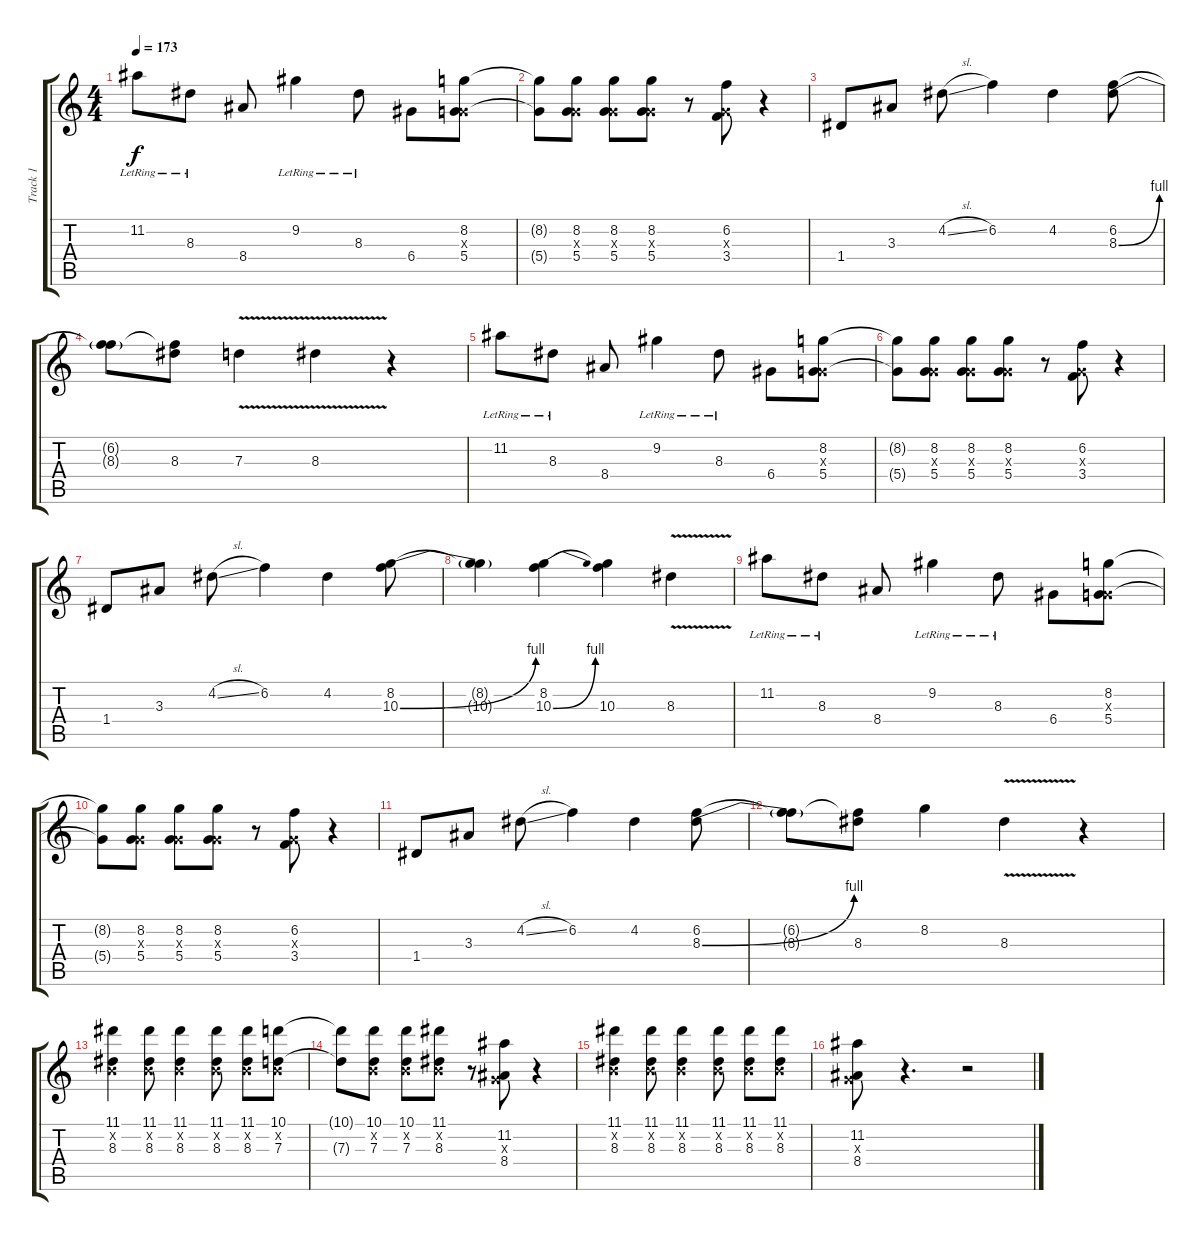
\track ("Track 1" "Track 1") {instrument acousticguitarsteel}
\staff {score tabs}
\tuning (E4 B3 G3 D3 A2 E2) {hide}
\ts (4 4)
\tempo 173
\clef g2
\ks c
11.2{lr}.8{dy f} 8.3{lr}.8 8.4.8 9.2{lr}.4 8.3{lr}.8 6.4.8 (8.2 0.3{x} 5.4).8 |
(8.2{t} 5.4{t}).8 (8.2 0.3{x} 5.4).8 (8.2 0.3{x} 5.4).8 (8.2 0.3{x} 5.4).8 r.8 (6.2 0.3{x} 3.4).8 r.4 |
1.4.8 3.3.8 4.2{sl}.8 6.2.4 4.2.4 (6.2 8.3{be (bend 0 0 60 4)}).8 |
(6.2{t} 8.3{t}).8 (6.2{t} 8.3).8 7.3{v}.4 8.3{v}.4 r.4 |
11.2{lr}.8 8.3{lr}.8 8.4.8 9.2{lr}.4 8.3{lr}.8 6.4.8 (8.2 0.3{x} 5.4).8 |
(8.2{t} 5.4{t}).8 (8.2 0.3{x} 5.4).8 (8.2 0.3{x} 5.4).8 (8.2 0.3{x} 5.4).8 r.8 (6.2 0.3{x} 3.4).8 r.4 |
1.4.8 3.3.8 4.2{sl}.8 6.2.4 4.2.4 (8.2 10.3{be (bend 0 0 60 4)}).8 |
(8.2{t} 10.3{t}).4 (8.2 10.3{be (bend 0 0 60 4)}).4 (8.2{t} 10.3).4 8.3{v}.4 |
11.2{lr}.8 8.3{lr}.8 8.4.8 9.2{lr}.4 8.3{lr}.8 6.4.8 (8.2 0.3{x} 5.4).8 |
(8.2{t} 5.4{t}).8 (8.2 0.3{x} 5.4).8 (8.2 0.3{x} 5.4).8 (8.2 0.3{x} 5.4).8 r.8 (6.2 0.3{x} 3.4).8 r.4 |
1.4.8 3.3.8 4.2{sl}.8 6.2.4 4.2.4 (6.2 8.3{be (bend 0 0 60 4)}).8 |
(6.2{t} 8.3{t}).8 (6.2{t} 8.3).8 8.2.4 8.3{v}.4 r.4 |
(11.1 0.2{x} 8.3).4 (11.1 0.2{x} 8.3).8 (11.1 0.2{x} 8.3).4 (11.1 0.2{x} 8.3).8 (11.1 0.2{x} 8.3).8 (10.1 0.2{x} 7.3).8 |
(10.1{t} 7.3{t}).8 (10.1 0.2{x} 7.3).8 (10.1 0.2{x} 7.3).8 (11.1 0.2{x} 8.3).8 r.8 (11.2 0.3{x} 8.4).8 r.4 |
(11.1 0.2{x} 8.3).4 (11.1 0.2{x} 8.3).8 (11.1 0.2{x} 8.3).4 (11.1 0.2{x} 8.3).8 (11.1 0.2{x} 8.3).8 (11.1 0.2{x} 8.3).8 |
(11.2 0.3{x} 8.4).8 r.4{d} r.2
